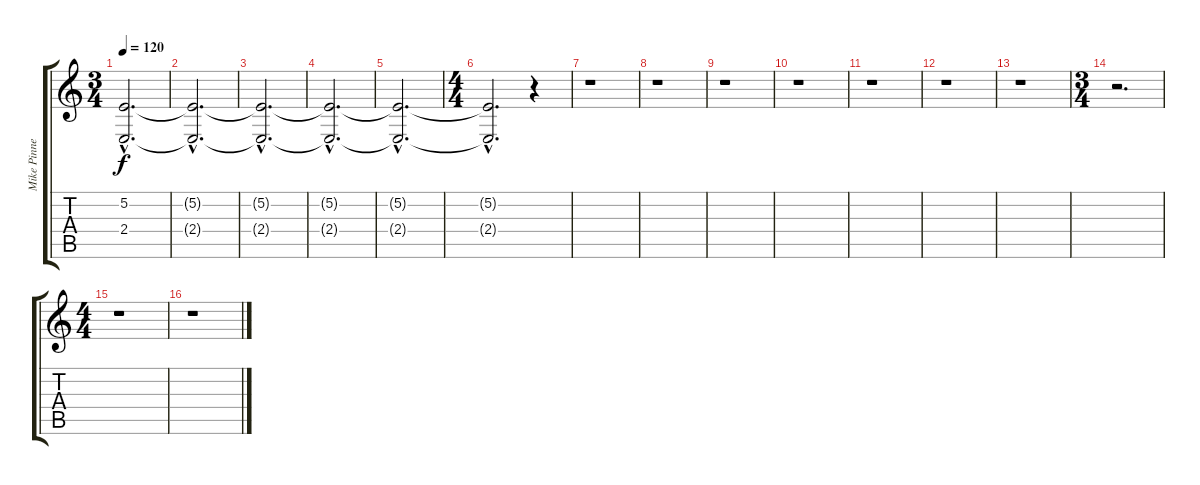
\track ("Mike Pinnella (Strings)" "Mike Pinne") {instrument stringensemble1}
\staff {score tabs}
\tuning (E4 B3 G3 D3 A2 E2) {hide}
\ts (3 4)
\tempo 120
\clef g2
\ks c
(5.2{hac t} 2.4{hac t}).2{d dy f} |
(5.2{hac t} 2.4{hac t}).2{d} |
(5.2{hac t} 2.4{hac t}).2{d} |
(5.2{hac t} 2.4{hac t}).2{d} |
(5.2{hac t} 2.4{hac t}).2{d} |
\ts (4 4)
(5.2{hac t} 2.4{hac t}).2{d} r.4 |
r.1 |
r.1 |
r.1 |
r.1 |
r.1 |
r.1 |
r.1 |
\ts (3 4)
r.2{d} |
\ts (4 4)
r.1 |
r.1
